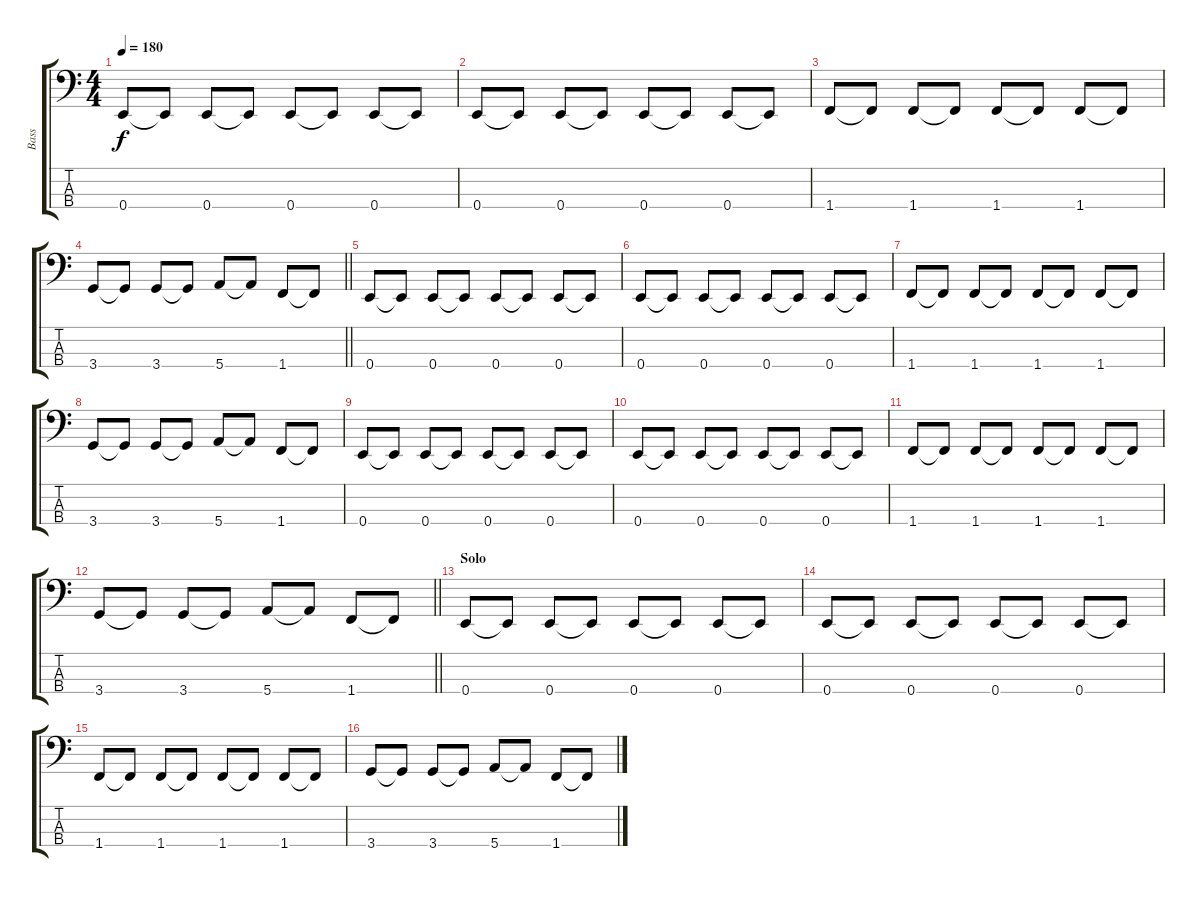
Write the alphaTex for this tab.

\track ("Bass" "Bass") {instrument electricbasspick}
\staff {score tabs}
\tuning (G2 D2 A1 E1) {hide}
\ts (4 4)
\tempo 180
\clef f4
\ks c
0.4.8{dy f} 0.4{t}.8 0.4.8 0.4{t}.8 0.4.8 0.4{t}.8 0.4.8 0.4{t}.8 |
0.4.8 0.4{t}.8 0.4.8 0.4{t}.8 0.4.8 0.4{t}.8 0.4.8 0.4{t}.8 |
1.4.8 1.4{t}.8 1.4.8 1.4{t}.8 1.4.8 1.4{t}.8 1.4.8 1.4{t}.8 |
\barLineRight lightlight
3.4.8 3.4{t}.8 3.4.8 3.4{t}.8 5.4.8 5.4{t}.8 1.4.8 1.4{t}.8 |
\section ("" "")
0.4.8 0.4{t}.8 0.4.8 0.4{t}.8 0.4.8 0.4{t}.8 0.4.8 0.4{t}.8 |
0.4.8 0.4{t}.8 0.4.8 0.4{t}.8 0.4.8 0.4{t}.8 0.4.8 0.4{t}.8 |
1.4.8 1.4{t}.8 1.4.8 1.4{t}.8 1.4.8 1.4{t}.8 1.4.8 1.4{t}.8 |
3.4.8 3.4{t}.8 3.4.8 3.4{t}.8 5.4.8 5.4{t}.8 1.4.8 1.4{t}.8 |
0.4.8 0.4{t}.8 0.4.8 0.4{t}.8 0.4.8 0.4{t}.8 0.4.8 0.4{t}.8 |
0.4.8 0.4{t}.8 0.4.8 0.4{t}.8 0.4.8 0.4{t}.8 0.4.8 0.4{t}.8 |
1.4.8 1.4{t}.8 1.4.8 1.4{t}.8 1.4.8 1.4{t}.8 1.4.8 1.4{t}.8 |
\barLineRight lightlight
3.4.8 3.4{t}.8 3.4.8 3.4{t}.8 5.4.8 5.4{t}.8 1.4.8 1.4{t}.8 |
\section ("" "Solo")
0.4.8 0.4{t}.8 0.4.8 0.4{t}.8 0.4.8 0.4{t}.8 0.4.8 0.4{t}.8 |
0.4.8 0.4{t}.8 0.4.8 0.4{t}.8 0.4.8 0.4{t}.8 0.4.8 0.4{t}.8 |
1.4.8 1.4{t}.8 1.4.8 1.4{t}.8 1.4.8 1.4{t}.8 1.4.8 1.4{t}.8 |
3.4.8 3.4{t}.8 3.4.8 3.4{t}.8 5.4.8 5.4{t}.8 1.4.8 1.4{t}.8
